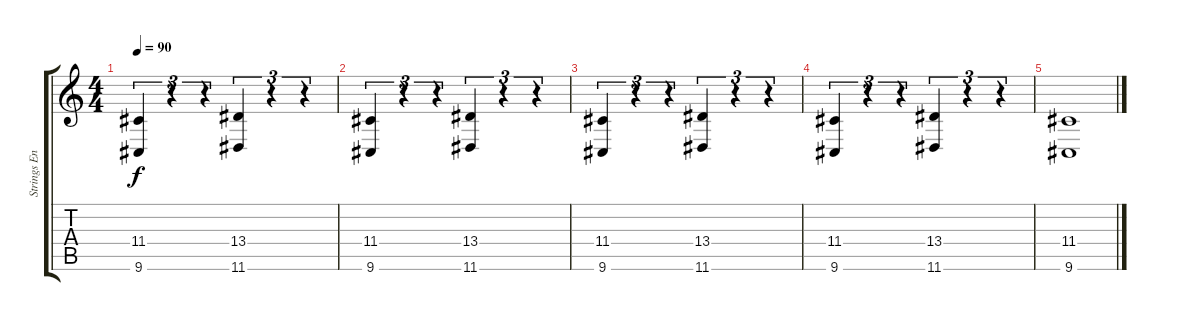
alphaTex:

\track ("Strings Ensemble" "Strings En") {instrument stringensemble1}
\staff {score tabs}
\tuning (E4 B3 G3 D3 A2 E2) {hide}
\ts (4 4)
\tempo 90
\clef g2
\ks c
(11.4 9.6).4{tu (3 2) dy f} r.4{tu (3 2)} r.4{tu (3 2)} (13.4 11.6).4{tu (3 2)} r.4{tu (3 2)} r.4{tu (3 2)} |
(11.4 9.6).4{tu (3 2)} r.4{tu (3 2)} r.4{tu (3 2)} (13.4 11.6).4{tu (3 2)} r.4{tu (3 2)} r.4{tu (3 2)} |
(11.4 9.6).4{tu (3 2)} r.4{tu (3 2)} r.4{tu (3 2)} (13.4 11.6).4{tu (3 2)} r.4{tu (3 2)} r.4{tu (3 2)} |
(11.4 9.6).4{tu (3 2)} r.4{tu (3 2)} r.4{tu (3 2)} (13.4 11.6).4{tu (3 2)} r.4{tu (3 2)} r.4{tu (3 2)} |
(11.4 9.6).1
